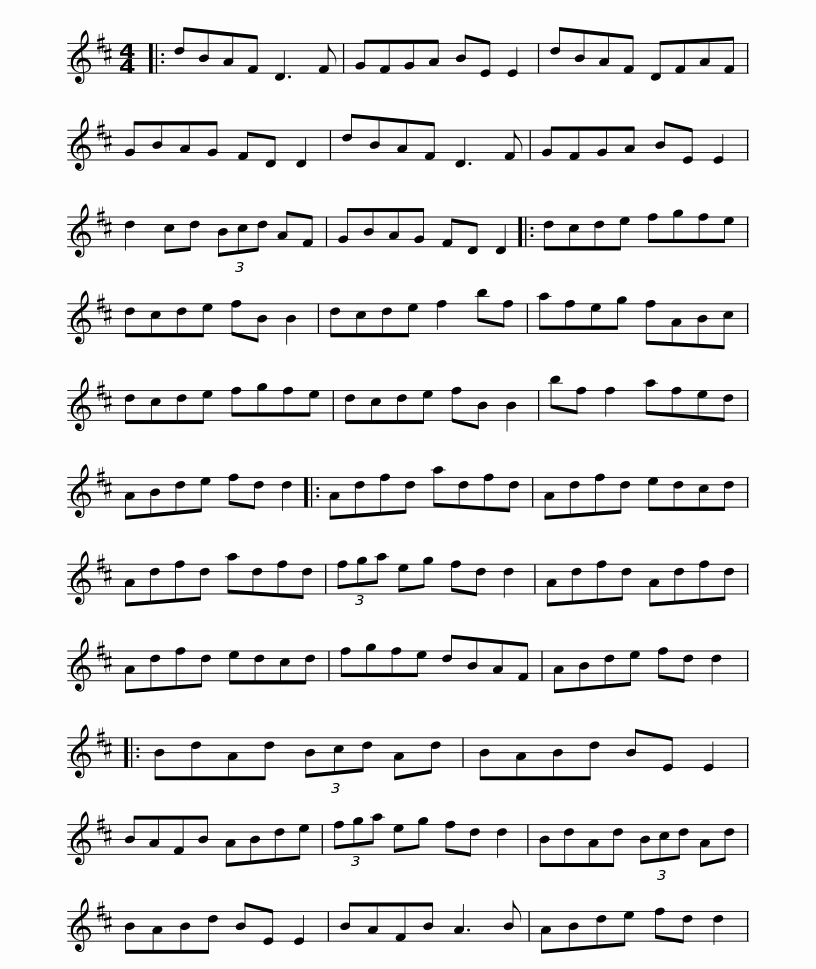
X:1
L:1/8
M:4/4
I:linebreak $
K:D
V:1 treble
V:1
|: dBAF D3 F | GFGA BE E2 | dBAF DFAF | GBAG FD D2 | dBAF D3 F | %5
 GFGA BE E2 |$ d2 cd (3Bcd AF | GBAG FD D2 |: dcde fgfe | dcde fB B2 | %10
 dcde f2 bf | afeg fABc |$ dcde fgfe | dcde fB B2 | bf f2 afed | %15
 ABde fd d2 |: Adfd adfd | Adfd edcd |$ Adfd adfd | (3fga eg fd d2 | %20
 Adfd Adfd | Adfd edcd | fgfe dBAF |$ ABde fd d2 |: BdAd (3Bcd Ad | %25
 BABd BE E2 | BAFB ABde | (3fga eg fd d2 |$ BdAd (3Bcd Ad | BABd BE E2 | %30
 BAFB A3 B | ABde fd d2 | %32
